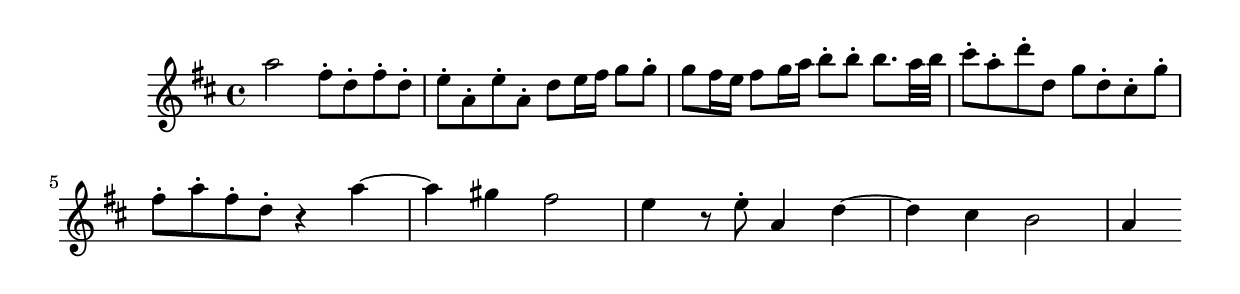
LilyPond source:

\version "2.19.49"
%{\header {
  title = "Allegro from violin & piano sonata IV"
  composer = "G.F. Handel"
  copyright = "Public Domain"
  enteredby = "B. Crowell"
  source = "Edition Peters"
}%}
\score{{\key d \major
    \time 4/4
    %{\tempo 4=160
    %}\relative a'' {
a2 fis8-. d-. fis-. d-. | e8-. a,-. e'-. a,-. d8 e16 fis g8 g8-. | g8 fis16 e fis8 g16 a b8-. b-. b8. a32 b | cis8-. a-. d-. d,8 g d8-. cis-. g'-. |
fis8-. a-. fis-. d-. r4 a'4~ | a4 gis fis2 | e4 r8 e8-. a,4 d~ | d cis b2 | a4 
}
}}